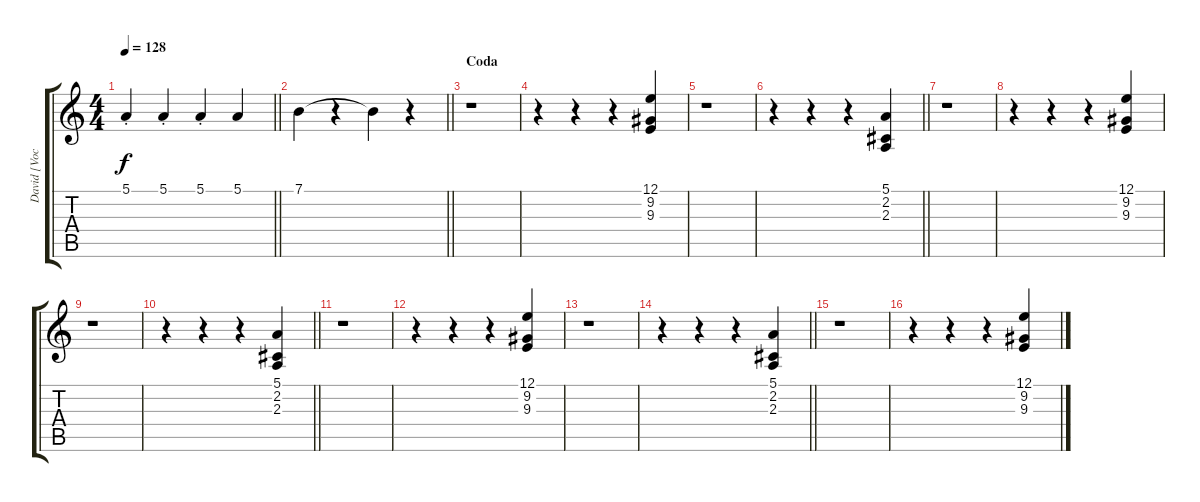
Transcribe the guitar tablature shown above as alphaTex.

\track ("David [Vocal]" "David [Voc") {instrument pad1newage}
\staff {score tabs}
\tuning (E4 B3 G3 D3 A2 E2) {hide}
\ts (4 4)
\tempo 128
\clef g2
\barLineRight lightlight
\ks c
5.1{st}.4{dy f} 5.1{st}.4 5.1{st}.4 5.1.4 |
\barLineRight lightlight
7.1.4 r.4 7.1{t}.4 r.4 |
\section ("" "Coda")
r.1 |
r.4 r.4 r.4 (12.1 9.2 9.3).4 |
r.1 |
\barLineRight lightlight
r.4 r.4 r.4 (5.1 2.2 2.3).4 |
r.1 |
r.4 r.4 r.4 (12.1 9.2 9.3).4 |
r.1 |
\barLineRight lightlight
r.4 r.4 r.4 (5.1 2.2 2.3).4 |
r.1 |
r.4 r.4 r.4 (12.1 9.2 9.3).4 |
r.1 |
\barLineRight lightlight
r.4 r.4 r.4 (5.1 2.2 2.3).4 |
r.1 |
r.4 r.4 r.4 (12.1 9.2 9.3).4
